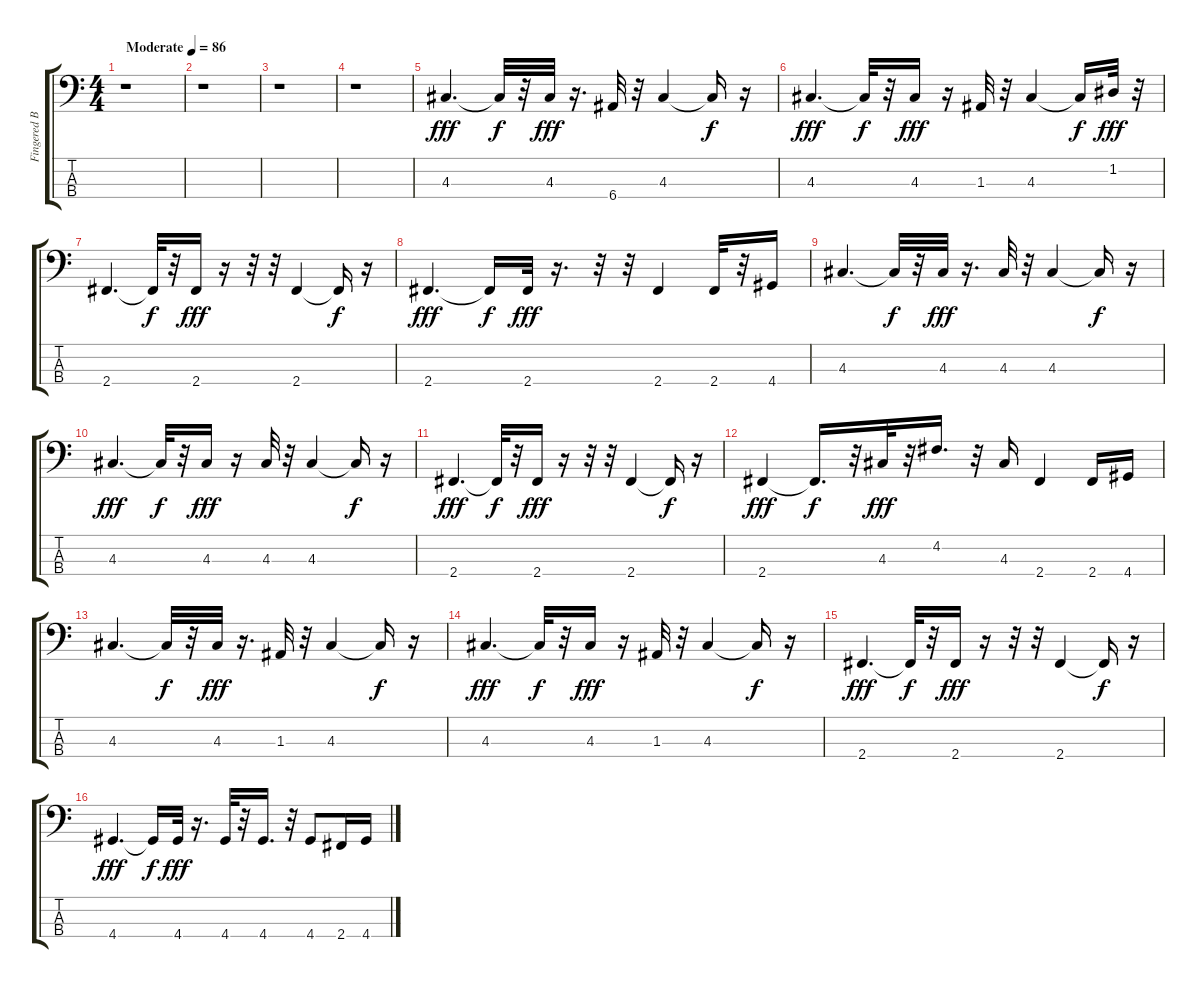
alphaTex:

\track ("Fingered Bass       " "Fingered B") {instrument electricbassfinger}
\staff {score tabs}
\tuning (G2 D2 A1 E1) {hide}
\ts (4 4)
\tempo (86 "Moderate")
\clef f4
\ks c
r.1{dy fff instrument electricbassfinger} |
r.1 |
r.1 |
r.1 |
4.3.4{d volume 12} 4.3{t}.32{dy f} r.32 4.3.32{dy fff} r.16{d} 6.4.32 r.32 4.3.4 4.3{t}.16{dy f} r.16 |
4.3.4{d dy fff} 4.3{t}.32{dy f} r.32 4.3.16{dy fff} r.16 1.3.32 r.32 4.3.4 4.3{t}.16{dy f} 1.2.32{dy fff} r.32 |
2.4.4{d} 2.4{t}.32{dy f} r.32 2.4.16{dy fff} r.16 r.32 r.32 2.4.4 2.4{t}.16{dy f} r.16 |
2.4.4{d dy fff} 2.4{t}.16{dy f} 2.4.32{dy fff} r.16{d} r.32 r.32 2.4.4 2.4.32 r.32 4.4.16 |
4.3.4{d} 4.3{t}.32{dy f} r.32 4.3.32{dy fff} r.16{d} 4.3.32 r.32 4.3.4 4.3{t}.16{dy f} r.16 |
4.3.4{d dy fff} 4.3{t}.32{dy f} r.32 4.3.16{dy fff} r.16 4.3.32 r.32 4.3.4 4.3{t}.16{dy f} r.16 |
2.4.4{d dy fff} 2.4{t}.32{dy f} r.32 2.4.16{dy fff} r.16 r.32 r.32 2.4.4 2.4{t}.16{dy f} r.16 |
2.4.4{dy fff} 2.4{t}.16{d dy f} r.32 4.3.32{dy fff} r.32 4.2.16{d} r.32 4.3.16 2.4.4 2.4.16 4.4.16 |
4.3.4{d} 4.3{t}.32{dy f} r.32 4.3.32{dy fff} r.16{d} 1.3.32 r.32 4.3.4 4.3{t}.16{dy f} r.16 |
4.3.4{d dy fff} 4.3{t}.32{dy f} r.32 4.3.16{dy fff} r.16 1.3.32 r.32 4.3.4 4.3{t}.16{dy f} r.16 |
2.4.4{d dy fff} 2.4{t}.32{dy f} r.32 2.4.16{dy fff} r.16 r.32 r.32 2.4.4 2.4{t}.16{dy f} r.16 |
4.4.4{d dy fff} 4.4{t}.16{dy f} 4.4.32{dy fff} r.16{d} 4.4.32 r.32 4.4.16{d} r.32 4.4.8 2.4.16 4.4.16
